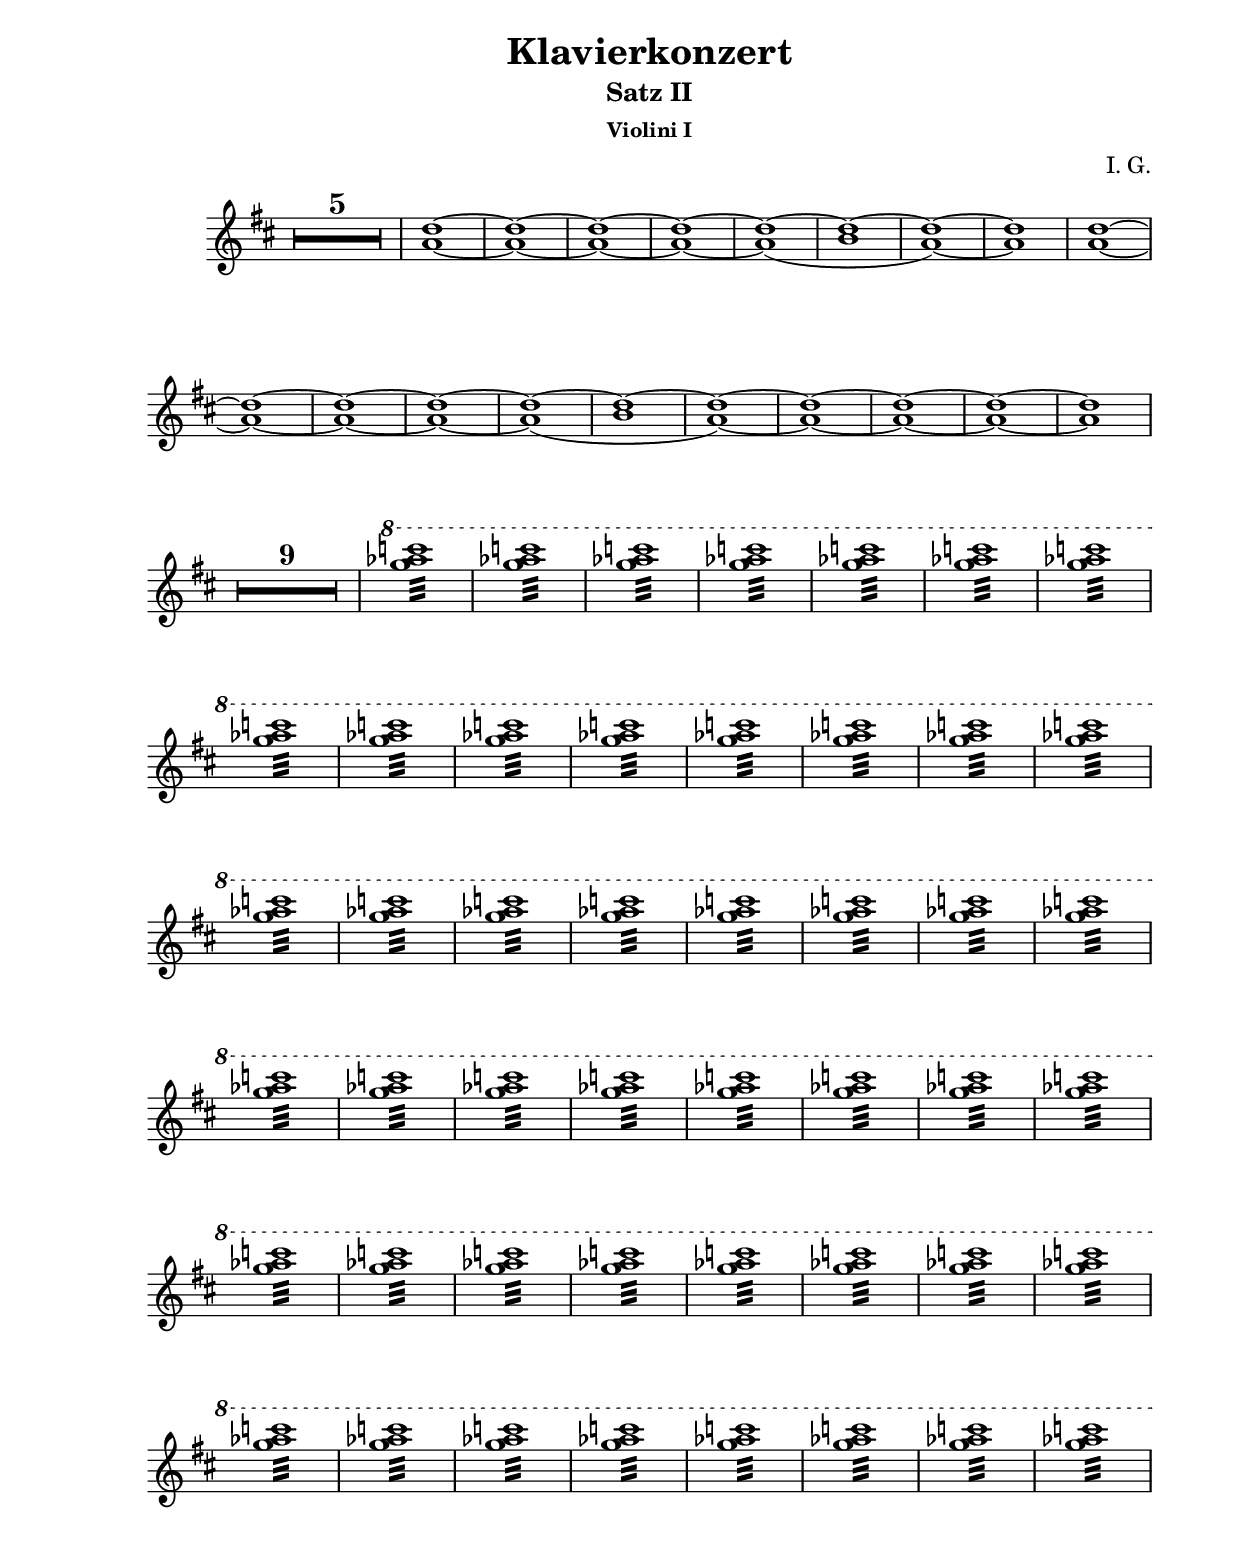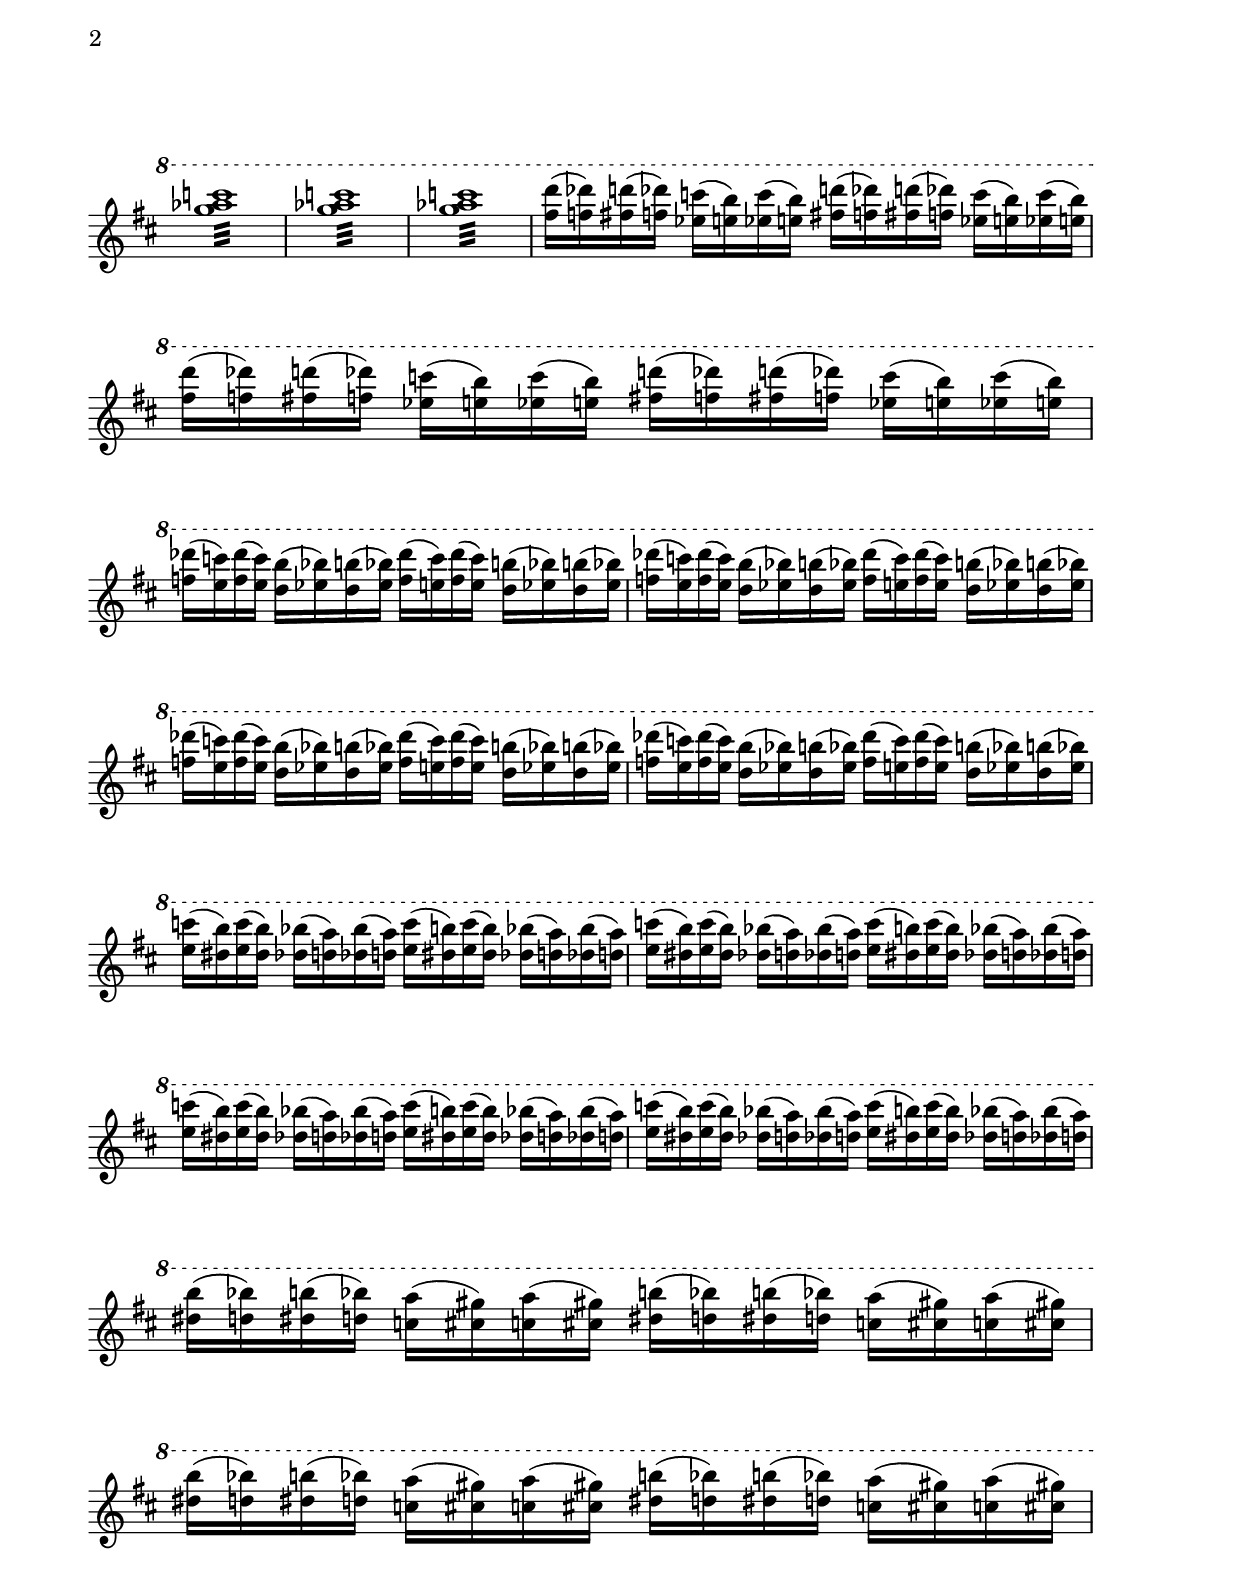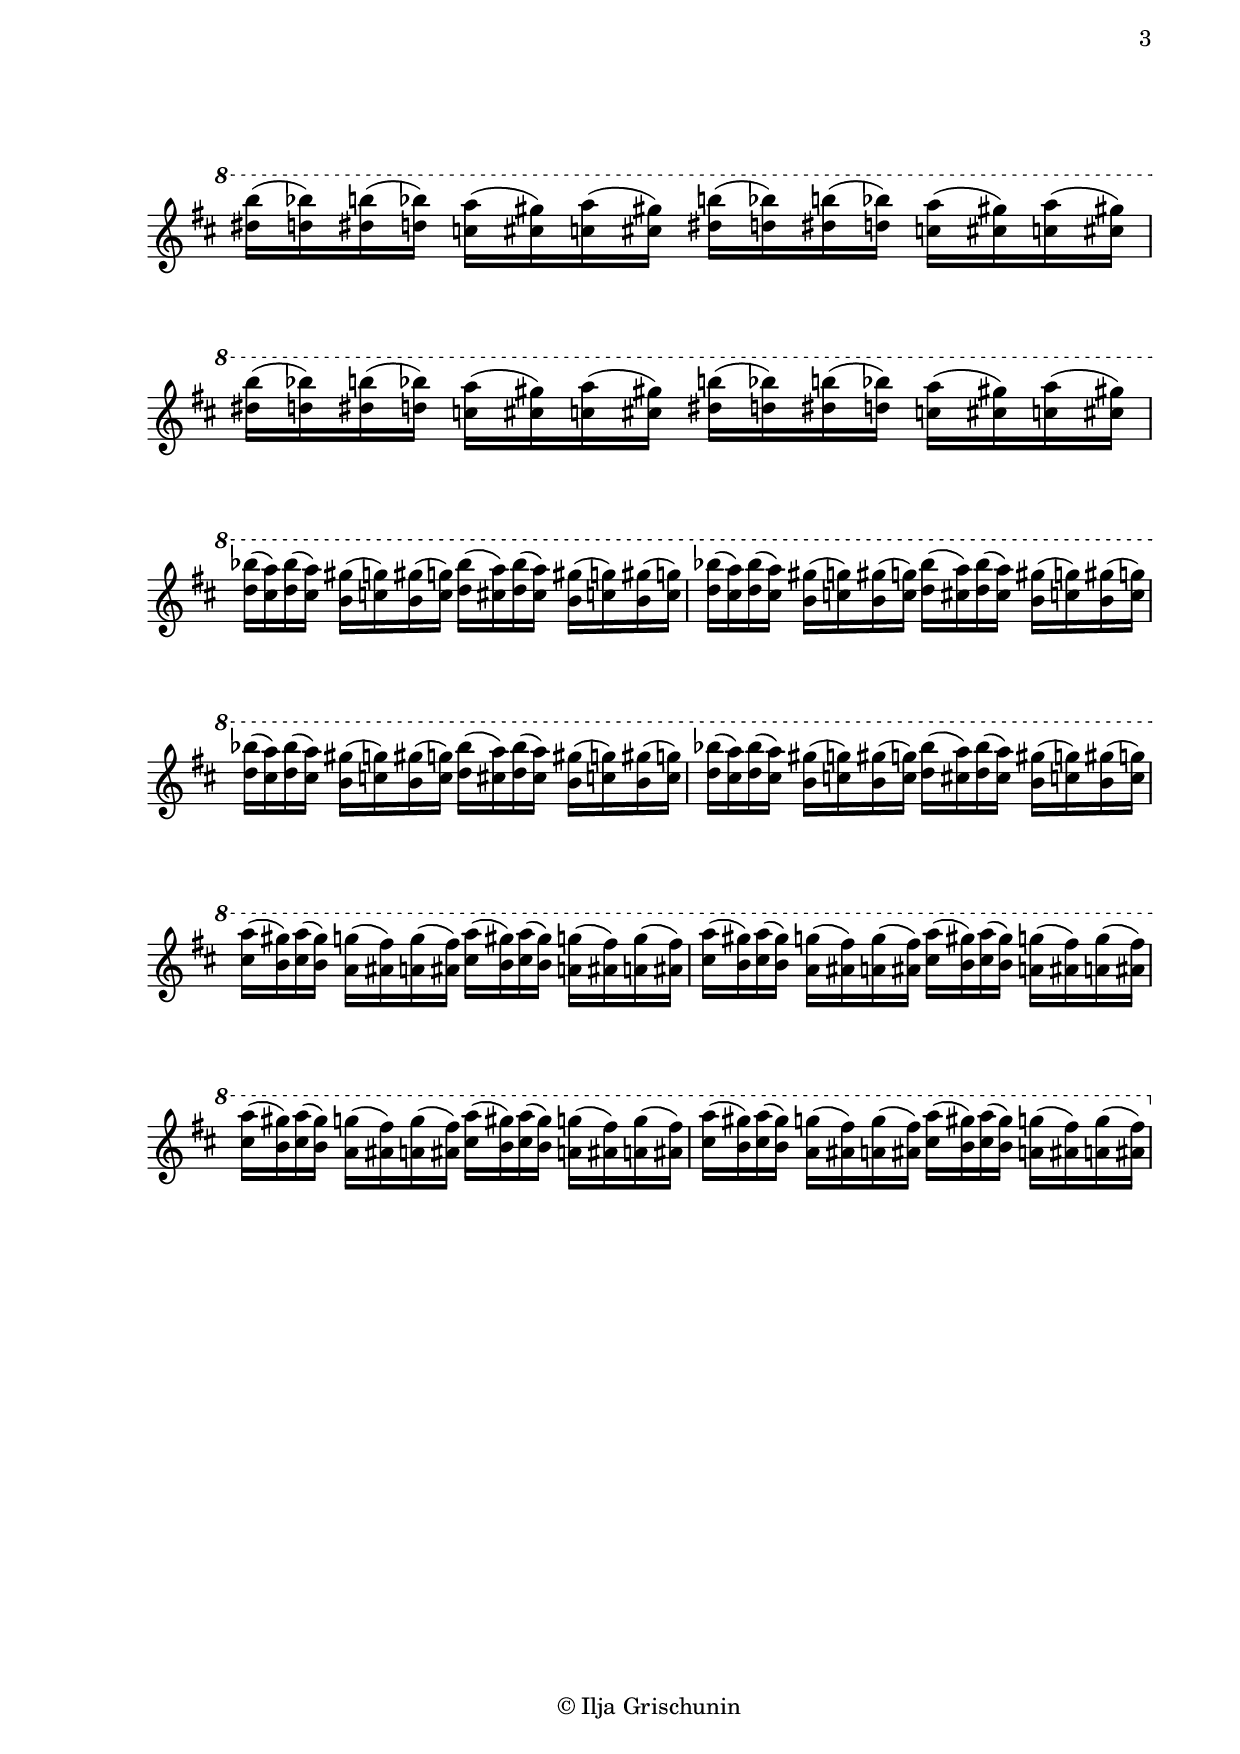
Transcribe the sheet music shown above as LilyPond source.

\version "2.19.15"
%\version "2.18.0"

\language "deutsch"

\header {
  title = "Klavierkonzert"
  subtitle = "Satz II"
  subsubtitle = "Violini I"
  composer = "I. G."
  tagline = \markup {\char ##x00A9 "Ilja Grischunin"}
}

#(ly:set-option 'relative-includes #t)

\paper {
  #(set-paper-size "a4")
  top-system-spacing.basic-distance = #25
  top-markup-spacing.basic-distance = #8
  markup-system-spacing.basic-distance = #26
  system-system-spacing.basic-distance = #20
  last-bottom-spacing.basic-distance = #25
  two-sided = ##t
  inner-margin = 25
  outer-margin = 15
}

\layout {  
  indent = 10
  \context {
    \Score
    %\override BarNumber.break-visibility = ##(#f #t #t)
    \remove "Bar_number_engraver"
  }
}

\version "2.19.15"
%\version "2.18.0"

\language "deutsch"

\include "base.ly"

vniOneMusic = \relative es'' {
  \base
  \override MultiMeasureRest #'expand-limit = #3
  R1*5
  <<
    {
      d1~ d~ d~ d~ d~ d~ d~ d
      d~ d~ d~ d~ d~ d~ d~ d~ d~ d~ d
    }
    \\
    {
      a1~ a~ a~ a~  a( h a)~ a
      a~ a~ a~ a~ a( h a)~ a~ a~ a~ a
    }
  >>
  R1*9
  \ottava #1
  \set Staff.ottavation = #"8"
  \repeat unfold 50 {\repeat tremolo 32 <g'' as! c!>32}
  \repeat unfold 4 {
    \repeat unfold 2 {<fis d'>16(<f des'>)}
    \repeat unfold 2 {<es c'>(<e h'>)}
  }
  \repeat unfold 8 {
    \repeat unfold 2 {<f des'>16(<e c'>)}
    \repeat unfold 2 {<d h'>(<es b'>)}
  }
  \repeat unfold 8 {
    \repeat unfold 2 {<e c'>16(<dis h'>)}
    \repeat unfold 2 {<des b'>(<d a'>)}
  }
  \repeat unfold 8 {
    \repeat unfold 2 {<dis h'>16(<d b'>)}
    \repeat unfold 2 {<c a'>(<cis gis'!>)}
  }
  \repeat unfold 8 {
    \repeat unfold 2 {<d b'>16(<cis a'>)}
    \repeat unfold 2 {<h gis'>(<c g'>)}
  }
  \repeat unfold 8 {
    \repeat unfold 2 {<cis a'>16(<h gis'>)}
    \repeat unfold 2 {<a g'>(<ais fis'>)}
  }
}


\score {
  \new Staff \vniOneMusic
}